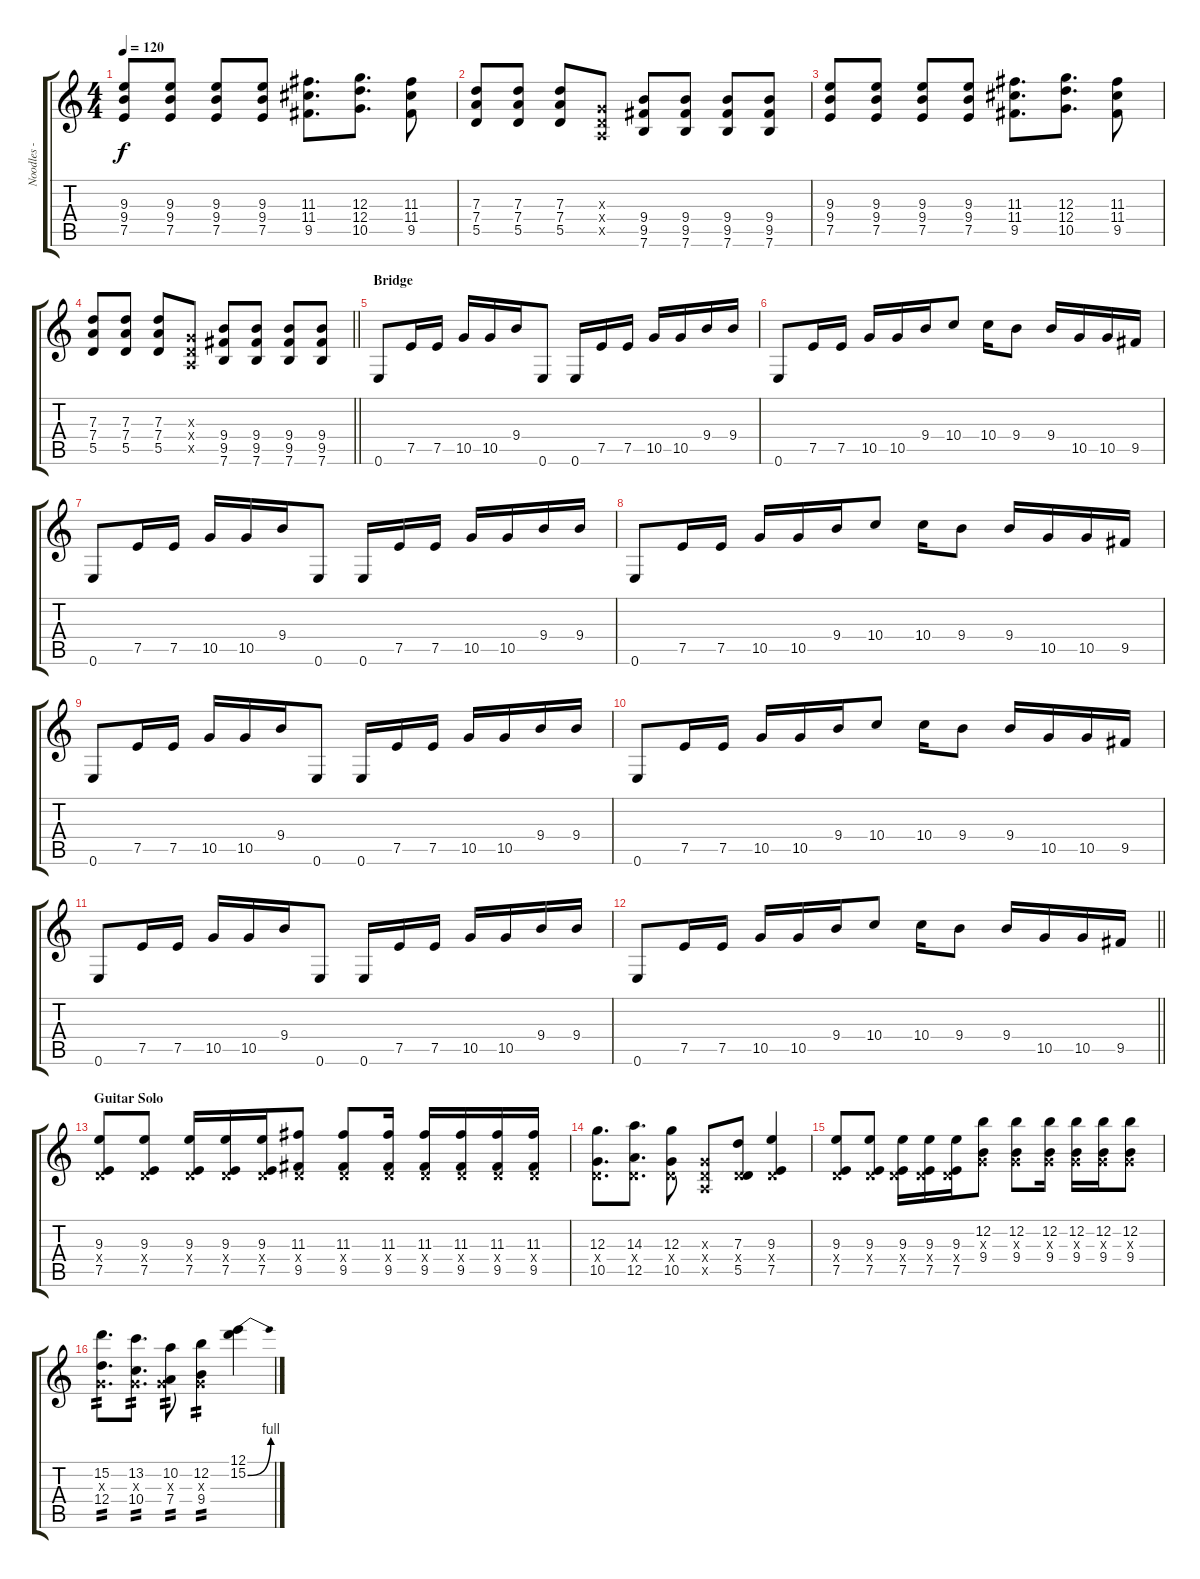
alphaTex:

\track ("Noodles - Lead Guitar" "Noodles - ") {instrument distortionguitar}
\staff {score tabs}
\tuning (E4 B3 G3 D3 A2 E2) {hide}
\ts (4 4)
\tempo 120
\clef g2
\ks c
(9.3 9.4 7.5).8{dy f} (9.3 9.4 7.5).8 (9.3 9.4 7.5).8 (9.3 9.4 7.5).8 (11.3 11.4 9.5).8{d} (12.3 12.4 10.5).8{d} (11.3 11.4 9.5).8 |
(7.3 7.4 5.5).8 (7.3 7.4 5.5).8 (7.3 7.4 5.5).8 (0.3{x} 0.4{x} 0.5{x}).8 (9.4 9.5 7.6).8 (9.4 9.5 7.6).8 (9.4 9.5 7.6).8 (9.4 9.5 7.6).8 |
(9.3 9.4 7.5).8 (9.3 9.4 7.5).8 (9.3 9.4 7.5).8 (9.3 9.4 7.5).8 (11.3 11.4 9.5).8{d} (12.3 12.4 10.5).8{d} (11.3 11.4 9.5).8 |
\barLineRight lightlight
(7.3 7.4 5.5).8 (7.3 7.4 5.5).8 (7.3 7.4 5.5).8 (0.3{x} 0.4{x} 0.5{x}).8 (9.4 9.5 7.6).8 (9.4 9.5 7.6).8 (9.4 9.5 7.6).8 (9.4 9.5 7.6).8 |
\section ("" "Bridge")
0.6.8 7.5.16 7.5.16 10.5.16 10.5.16 9.4.16 0.6.8 0.6.16 7.5.16 7.5.16 10.5.16 10.5.16 9.4.16 9.4.16 |
0.6.8 7.5.16 7.5.16 10.5.16 10.5.16 9.4.16 10.4.8 10.4.16 9.4.8 9.4.16 10.5.16 10.5.16 9.5.16 |
0.6.8 7.5.16 7.5.16 10.5.16 10.5.16 9.4.16 0.6.8 0.6.16 7.5.16 7.5.16 10.5.16 10.5.16 9.4.16 9.4.16 |
0.6.8 7.5.16 7.5.16 10.5.16 10.5.16 9.4.16 10.4.8 10.4.16 9.4.8 9.4.16 10.5.16 10.5.16 9.5.16 |
0.6.8 7.5.16 7.5.16 10.5.16 10.5.16 9.4.16 0.6.8 0.6.16 7.5.16 7.5.16 10.5.16 10.5.16 9.4.16 9.4.16 |
0.6.8 7.5.16 7.5.16 10.5.16 10.5.16 9.4.16 10.4.8 10.4.16 9.4.8 9.4.16 10.5.16 10.5.16 9.5.16 |
0.6.8 7.5.16 7.5.16 10.5.16 10.5.16 9.4.16 0.6.8 0.6.16 7.5.16 7.5.16 10.5.16 10.5.16 9.4.16 9.4.16 |
\barLineRight lightlight
0.6.8 7.5.16 7.5.16 10.5.16 10.5.16 9.4.16 10.4.8 10.4.16 9.4.8 9.4.16 10.5.16 10.5.16 9.5.16 |
\section ("" "Guitar Solo")
(9.3 0.4{x} 7.5).8{volume 16} (9.3 0.4{x} 7.5).8 (9.3 0.4{x} 7.5).16 (9.3 0.4{x} 7.5).16 (9.3 0.4{x} 7.5).16 (11.3 0.4{x} 9.5).8 (11.3 0.4{x} 9.5).8 (11.3 0.4{x} 9.5).16 (11.3 0.4{x} 9.5).16 (11.3 0.4{x} 9.5).16 (11.3 0.4{x} 9.5).16 (11.3 0.4{x} 9.5).16 |
(12.3 0.4{x} 10.5).8{d} (14.3 0.4{x} 12.5).8{d} (12.3 0.4{x} 10.5).8 (0.3{x} 0.4{x} 0.5{x}).8 (7.3 0.4{x} 5.5).8 (9.3 0.4{x} 7.5).4 |
(9.3 0.4{x} 7.5).8 (9.3 0.4{x} 7.5).8 (9.3 0.4{x} 7.5).16 (9.3 0.4{x} 7.5).16 (9.3 0.4{x} 7.5).16 (12.2 0.3{x} 9.4).8 (12.2 0.3{x} 9.4).8 (12.2 0.3{x} 9.4).16 (12.2 0.3{x} 9.4).16 (12.2 0.3{x} 9.4).16 (12.2 0.3{x} 9.4).8 |
(15.2 0.3{x} 12.4).8{d tp 2} (13.2 0.3{x} 10.4).8{d tp 2} (10.2 0.3{x} 7.4).8{tp 2} (12.2 0.3{x} 9.4).4{tp 2} (12.1 15.2{be (bend 0 0 60 4)}).4
